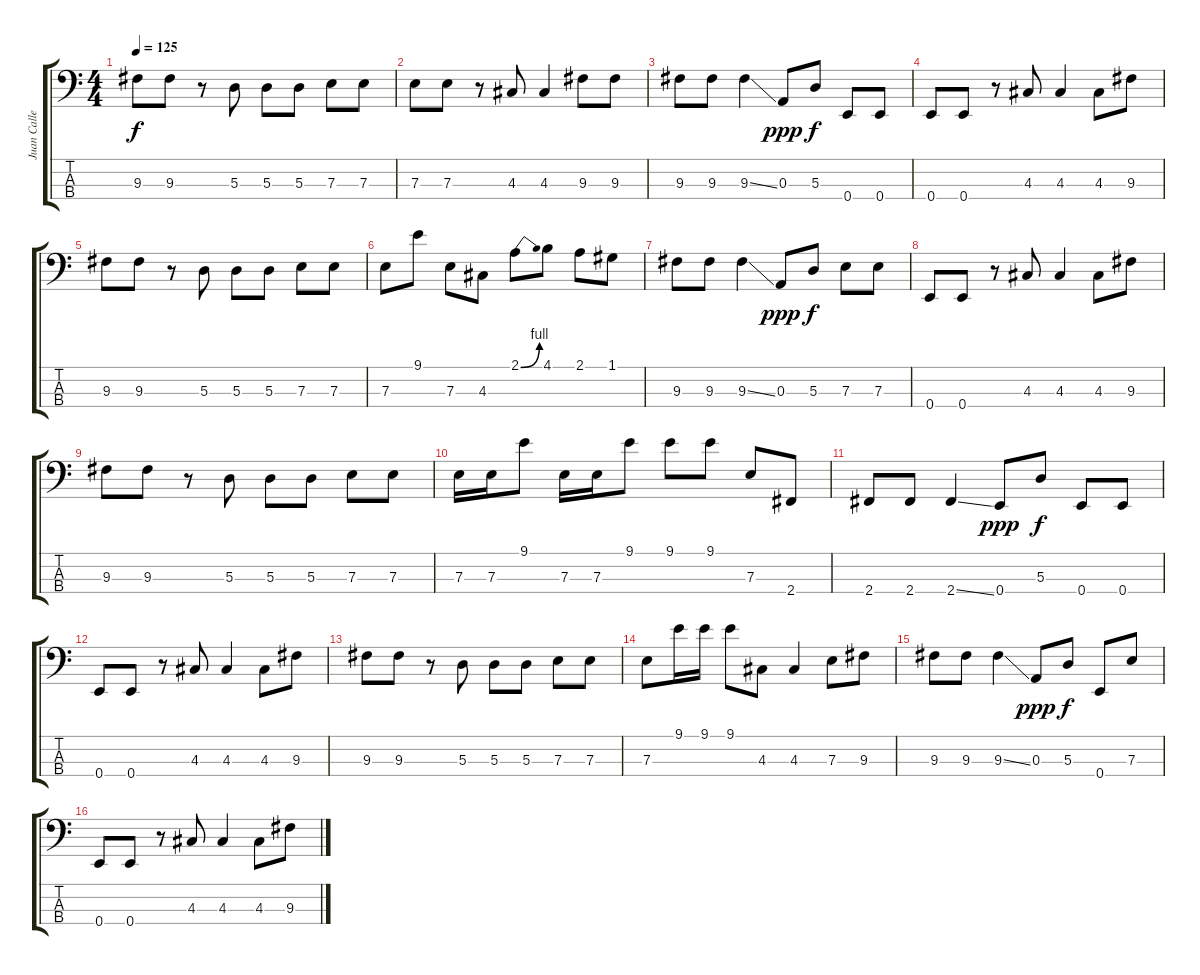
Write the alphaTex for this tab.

\track ("Juan Calleros" "Juan Calle") {instrument electricbassfinger}
\staff {score tabs}
\tuning (G2 D2 A1 E1) {hide}
\ts (4 4)
\tempo 125
\clef f4
\ks c
9.3.8{dy f} 9.3.8 r.8 5.3.8 5.3.8 5.3.8 7.3.8 7.3.8 |
7.3.8 7.3.8 r.8 4.3.8 4.3.4 9.3.8 9.3.8 |
9.3.8 9.3.8 9.3{ss}.4 0.3.8{dy ppp} 5.3.8{dy f} 0.4.8 0.4.8 |
0.4.8 0.4.8 r.8 4.3.8 4.3.4 4.3.8 9.3.8 |
9.3.8 9.3.8 r.8 5.3.8 5.3.8 5.3.8 7.3.8 7.3.8 |
7.3.8 9.1.8 7.3.8 4.3.8 2.1{be (bend 0 0 60 4)}.8 4.1.8 2.1.8 1.1.8 |
9.3.8 9.3.8 9.3{ss}.4 0.3.8{dy ppp} 5.3.8{dy f} 7.3.8 7.3.8 |
0.4.8 0.4.8 r.8 4.3.8 4.3.4 4.3.8 9.3.8 |
9.3.8 9.3.8 r.8 5.3.8 5.3.8 5.3.8 7.3.8 7.3.8 |
7.3.16 7.3.16 9.1.8 7.3.16 7.3.16 9.1.8 9.1.8 9.1.8 7.3.8 2.4.8 |
2.4.8 2.4.8 2.4{ss}.4 0.4.8{dy ppp} 5.3.8{dy f} 0.4.8 0.4.8 |
0.4.8 0.4.8 r.8 4.3.8 4.3.4 4.3.8 9.3.8 |
9.3.8 9.3.8 r.8 5.3.8 5.3.8 5.3.8 7.3.8 7.3.8 |
7.3.8 9.1.16 9.1.16 9.1.8 4.3.8 4.3.4 7.3.8 9.3.8 |
9.3.8 9.3.8 9.3{ss}.4 0.3.8{dy ppp} 5.3.8{dy f} 0.4.8 7.3.8 |
0.4.8 0.4.8 r.8 4.3.8 4.3.4 4.3.8 9.3.8
